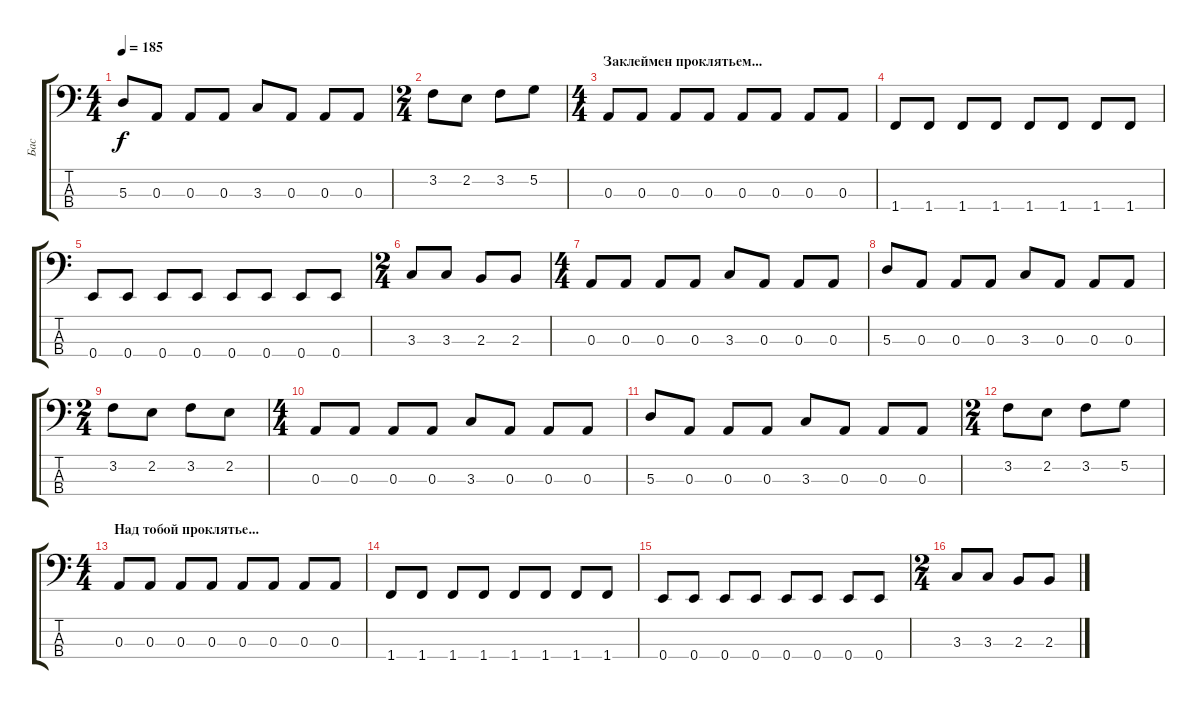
\track ("Бас" "Бас") {instrument electricbassfinger}
\staff {score tabs}
\tuning (G2 D2 A1 E1) {hide}
\ts (4 4)
\tempo 185
\clef f4
\ks c
5.3.8{dy f} 0.3.8 0.3.8 0.3.8 3.3.8 0.3.8 0.3.8 0.3.8 |
\ts (2 4)
3.2.8 2.2.8 3.2.8 5.2.8 |
\ts (4 4)
\section ("" "Заклеймен проклятьем...")
0.3.8 0.3.8 0.3.8 0.3.8 0.3.8 0.3.8 0.3.8 0.3.8 |
1.4.8 1.4.8 1.4.8 1.4.8 1.4.8 1.4.8 1.4.8 1.4.8 |
0.4.8 0.4.8 0.4.8 0.4.8 0.4.8 0.4.8 0.4.8 0.4.8 |
\ts (2 4)
3.3.8 3.3.8 2.3.8 2.3.8 |
\ts (4 4)
0.3.8 0.3.8 0.3.8 0.3.8 3.3.8 0.3.8 0.3.8 0.3.8 |
5.3.8 0.3.8 0.3.8 0.3.8 3.3.8 0.3.8 0.3.8 0.3.8 |
\ts (2 4)
3.2.8 2.2.8 3.2.8 2.2.8 |
\ts (4 4)
0.3.8 0.3.8 0.3.8 0.3.8 3.3.8 0.3.8 0.3.8 0.3.8 |
5.3.8 0.3.8 0.3.8 0.3.8 3.3.8 0.3.8 0.3.8 0.3.8 |
\ts (2 4)
3.2.8 2.2.8 3.2.8 5.2.8 |
\ts (4 4)
\section ("" "Над тобой проклятье...")
0.3.8 0.3.8 0.3.8 0.3.8 0.3.8 0.3.8 0.3.8 0.3.8 |
1.4.8 1.4.8 1.4.8 1.4.8 1.4.8 1.4.8 1.4.8 1.4.8 |
0.4.8 0.4.8 0.4.8 0.4.8 0.4.8 0.4.8 0.4.8 0.4.8 |
\ts (2 4)
3.3.8 3.3.8 2.3.8 2.3.8
